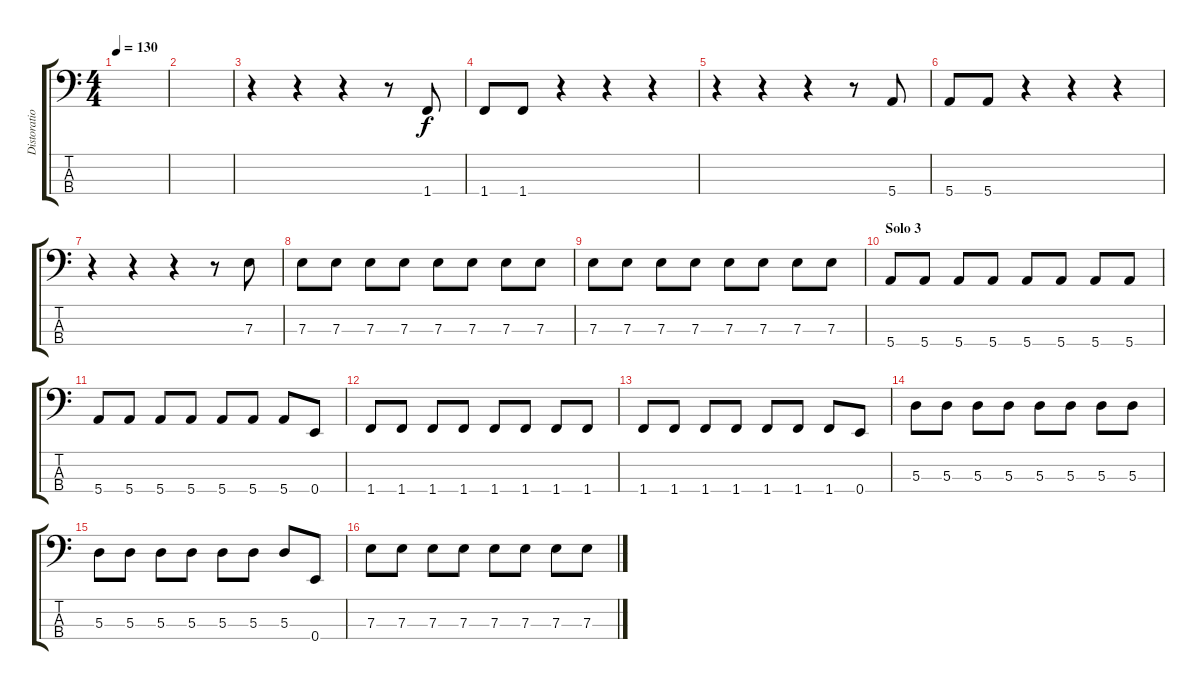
\track ("Distoration Bass" "Distoratio") {instrument overdrivenguitar}
\staff {score tabs}
\tuning (G2 D2 A1 E1) {hide}
\ts (4 4)
\tempo 130
\clef f4
\ks c
|
|
r.4 r.4 r.4 r.8 1.4.8 |
1.4.8 1.4.8 r.4 r.4 r.4 |
r.4 r.4 r.4 r.8 5.4.8 |
5.4.8 5.4.8 r.4 r.4 r.4 |
r.4 r.4 r.4 r.8 7.3.8 |
7.3.8 7.3.8 7.3.8 7.3.8 7.3.8 7.3.8 7.3.8 7.3.8 |
7.3.8 7.3.8 7.3.8 7.3.8 7.3.8 7.3.8 7.3.8 7.3.8 |
\section ("" "Solo 3")
5.4.8 5.4.8 5.4.8 5.4.8 5.4.8 5.4.8 5.4.8 5.4.8 |
5.4.8 5.4.8 5.4.8 5.4.8 5.4.8 5.4.8 5.4.8 0.4.8 |
1.4.8 1.4.8 1.4.8 1.4.8 1.4.8 1.4.8 1.4.8 1.4.8 |
1.4.8 1.4.8 1.4.8 1.4.8 1.4.8 1.4.8 1.4.8 0.4.8 |
5.3.8 5.3.8 5.3.8 5.3.8 5.3.8 5.3.8 5.3.8 5.3.8 |
5.3.8 5.3.8 5.3.8 5.3.8 5.3.8 5.3.8 5.3.8 0.4.8 |
7.3.8 7.3.8 7.3.8 7.3.8 7.3.8 7.3.8 7.3.8 7.3.8
